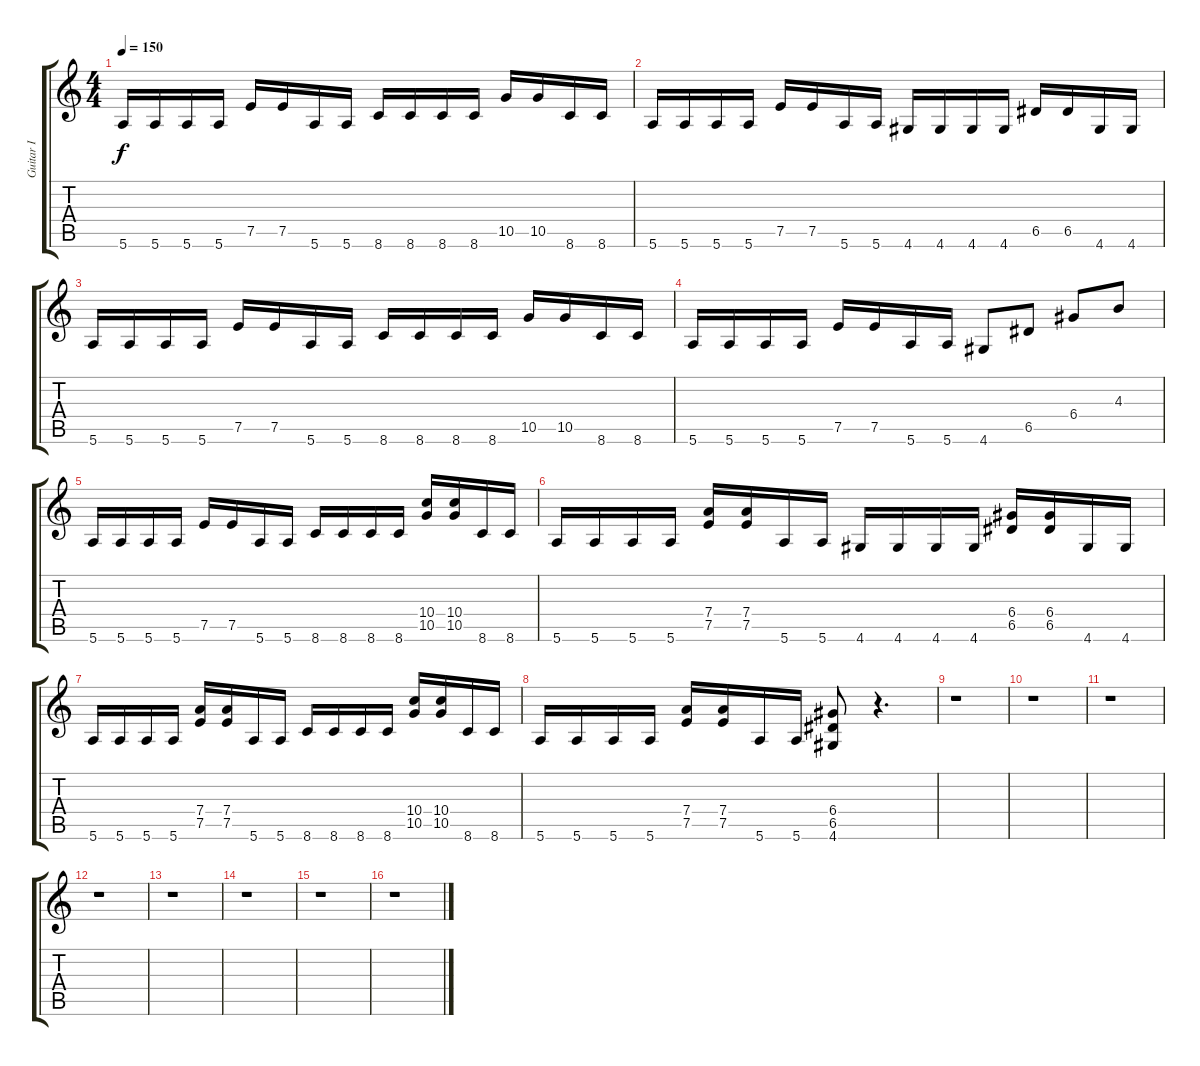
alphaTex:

\track ("Guitar I" "Guitar I") {instrument distortionguitar}
\staff {score tabs}
\tuning (E4 B3 G3 D3 A2 E2) {hide}
\ts (4 4)
\tempo 150
\clef g2
\ks c
5.6.16{dy f} 5.6.16 5.6.16 5.6.16 7.5.16 7.5.16 5.6.16 5.6.16 8.6.16 8.6.16 8.6.16 8.6.16 10.5.16 10.5.16 8.6.16 8.6.16 |
5.6.16 5.6.16 5.6.16 5.6.16 7.5.16 7.5.16 5.6.16 5.6.16 4.6.16 4.6.16 4.6.16 4.6.16 6.5.16 6.5.16 4.6.16 4.6.16 |
5.6.16 5.6.16 5.6.16 5.6.16 7.5.16 7.5.16 5.6.16 5.6.16 8.6.16 8.6.16 8.6.16 8.6.16 10.5.16 10.5.16 8.6.16 8.6.16 |
5.6.16 5.6.16 5.6.16 5.6.16 7.5.16 7.5.16 5.6.16 5.6.16 4.6.8 6.5.8 6.4.8 4.3.8 |
5.6.16 5.6.16 5.6.16 5.6.16 7.5.16 7.5.16 5.6.16 5.6.16 8.6.16 8.6.16 8.6.16 8.6.16 (10.4 10.5).16 (10.4 10.5).16 8.6.16 8.6.16 |
5.6.16 5.6.16 5.6.16 5.6.16 (7.4 7.5).16 (7.4 7.5).16 5.6.16 5.6.16 4.6.16 4.6.16 4.6.16 4.6.16 (6.4 6.5).16 (6.4 6.5).16 4.6.16 4.6.16 |
5.6.16 5.6.16 5.6.16 5.6.16 (7.4 7.5).16 (7.4 7.5).16 5.6.16 5.6.16 8.6.16 8.6.16 8.6.16 8.6.16 (10.4 10.5).16 (10.4 10.5).16 8.6.16 8.6.16 |
5.6.16 5.6.16 5.6.16 5.6.16 (7.4 7.5).16 (7.4 7.5).16 5.6.16 5.6.16 (6.4 6.5 4.6).8 r.4{d} |
r.1 |
r.1 |
r.1 |
r.1 |
r.1 |
r.1 |
r.1 |
r.1
